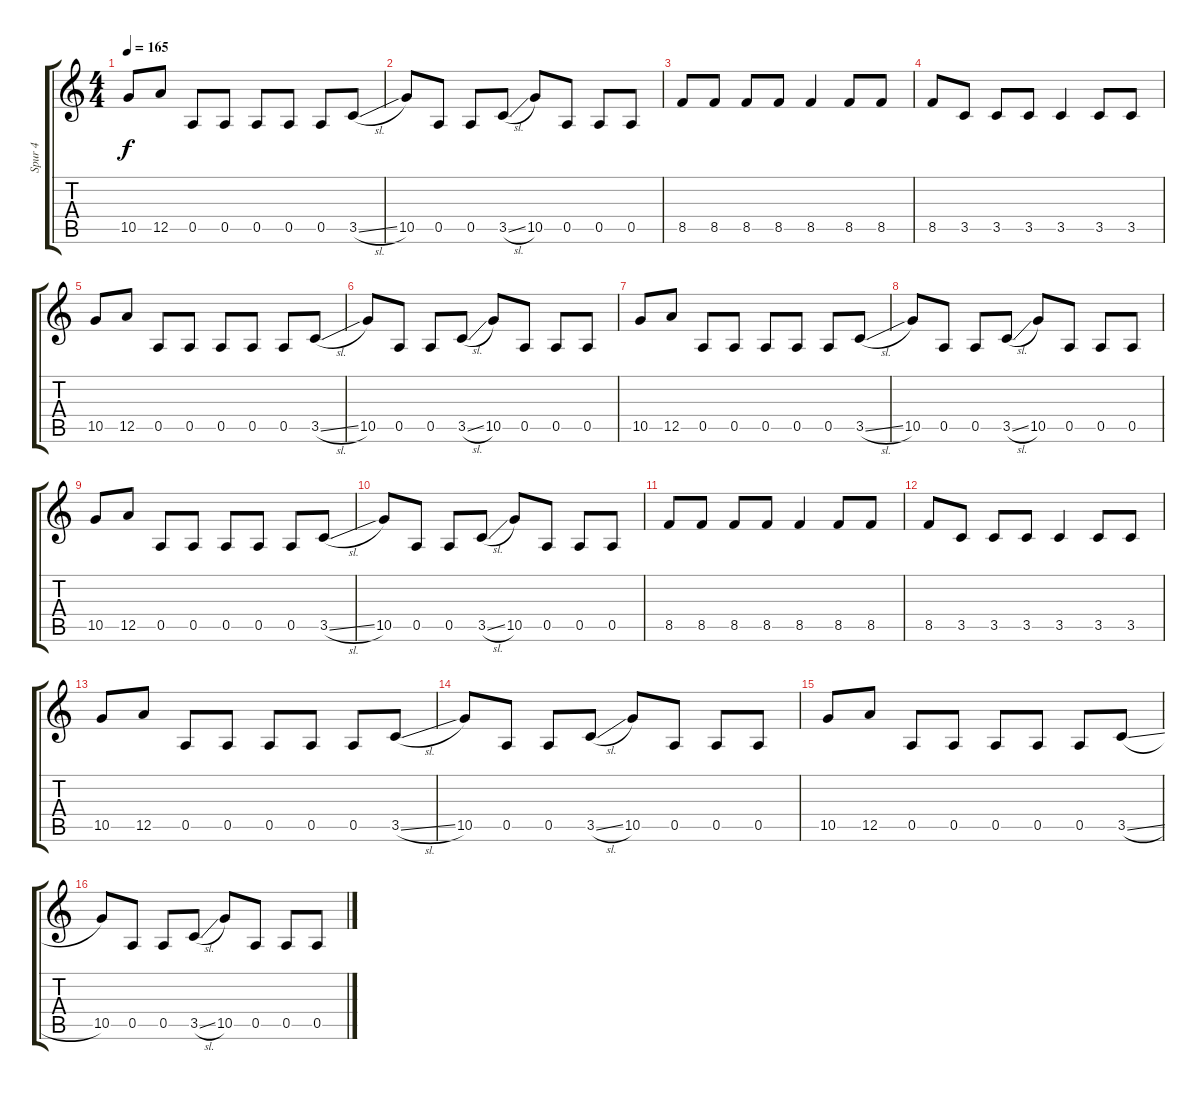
\track ("Spur 4" "Spur 4") {instrument distortionguitar}
\staff {score tabs}
\tuning (E4 B3 G3 D3 A2 E2) {hide}
\ts (4 4)
\tempo 165
\clef g2
\ks c
10.5.8{dy f} 12.5.8 0.5.8 0.5.8 0.5.8 0.5.8 0.5.8 3.5{sl}.8 |
10.5.8 0.5.8 0.5.8 3.5{sl}.8 10.5.8 0.5.8 0.5.8 0.5.8 |
8.5.8 8.5.8 8.5.8 8.5.8 8.5.4 8.5.8 8.5.8 |
8.5.8 3.5.8 3.5.8 3.5.8 3.5.4 3.5.8 3.5.8 |
10.5.8{volume 12 instrument distortionguitar} 12.5.8 0.5.8 0.5.8 0.5.8 0.5.8 0.5.8 3.5{sl}.8 |
10.5.8 0.5.8 0.5.8 3.5{sl}.8 10.5.8 0.5.8 0.5.8 0.5.8 |
10.5.8 12.5.8 0.5.8 0.5.8 0.5.8 0.5.8 0.5.8 3.5{sl}.8 |
10.5.8 0.5.8 0.5.8 3.5{sl}.8 10.5.8 0.5.8 0.5.8 0.5.8 |
10.5.8 12.5.8 0.5.8 0.5.8 0.5.8 0.5.8 0.5.8 3.5{sl}.8 |
10.5.8 0.5.8 0.5.8 3.5{sl}.8 10.5.8 0.5.8 0.5.8 0.5.8 |
8.5.8 8.5.8 8.5.8 8.5.8 8.5.4 8.5.8 8.5.8 |
8.5.8 3.5.8 3.5.8 3.5.8 3.5.4 3.5.8 3.5.8 |
10.5.8 12.5.8 0.5.8 0.5.8 0.5.8 0.5.8 0.5.8 3.5{sl}.8 |
10.5.8 0.5.8 0.5.8 3.5{sl}.8 10.5.8 0.5.8 0.5.8 0.5.8 |
10.5.8 12.5.8 0.5.8 0.5.8 0.5.8 0.5.8 0.5.8 3.5{sl}.8 |
10.5.8 0.5.8 0.5.8 3.5{sl}.8 10.5.8 0.5.8 0.5.8 0.5.8
